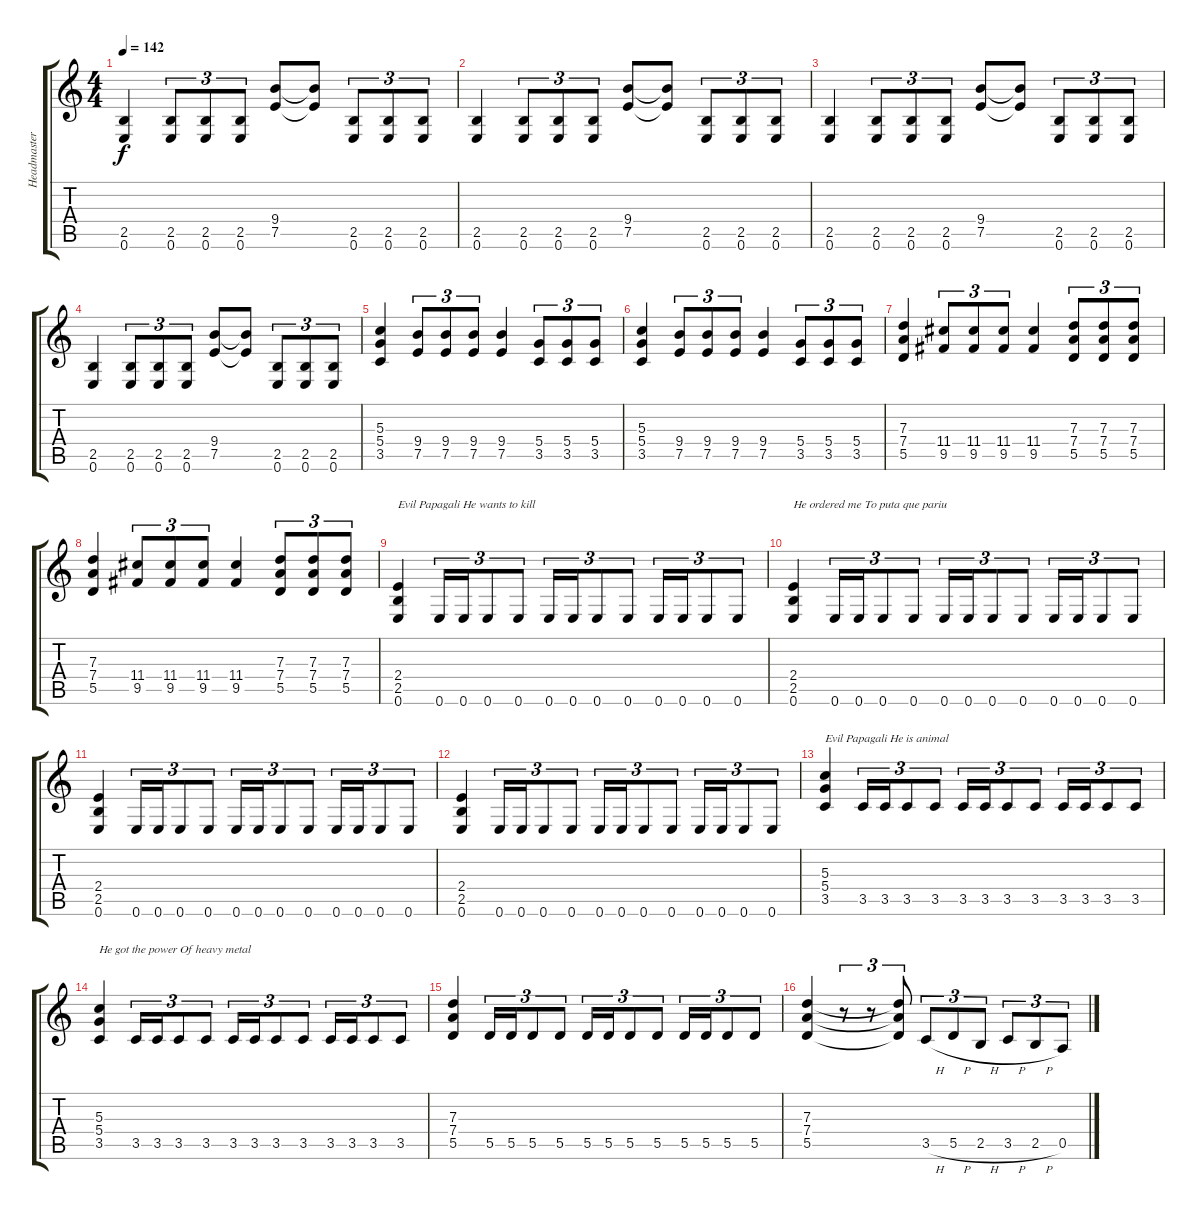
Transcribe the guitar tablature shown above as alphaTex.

\track ("Headmaster" "Headmaster") {instrument overdrivenguitar}
\staff {score tabs}
\tuning (E4 B3 G3 D3 A2 E2) {hide}
\ts (4 4)
\tempo 142
\clef g2
\ks c
(2.5 0.6).4{dy f} (2.5 0.6).8{tu (3 2)} (2.5 0.6).8{tu (3 2)} (2.5 0.6).8{tu (3 2)} (9.4 7.5).8 (9.4{t} 7.5{t}).8 (2.5 0.6).8{tu (3 2)} (2.5 0.6).8{tu (3 2)} (2.5 0.6).8{tu (3 2)} |
(2.5 0.6).4 (2.5 0.6).8{tu (3 2)} (2.5 0.6).8{tu (3 2)} (2.5 0.6).8{tu (3 2)} (9.4 7.5).8 (9.4{t} 7.5{t}).8 (2.5 0.6).8{tu (3 2)} (2.5 0.6).8{tu (3 2)} (2.5 0.6).8{tu (3 2)} |
(2.5 0.6).4 (2.5 0.6).8{tu (3 2)} (2.5 0.6).8{tu (3 2)} (2.5 0.6).8{tu (3 2)} (9.4 7.5).8 (9.4{t} 7.5{t}).8 (2.5 0.6).8{tu (3 2)} (2.5 0.6).8{tu (3 2)} (2.5 0.6).8{tu (3 2)} |
(2.5 0.6).4 (2.5 0.6).8{tu (3 2)} (2.5 0.6).8{tu (3 2)} (2.5 0.6).8{tu (3 2)} (9.4 7.5).8 (9.4{t} 7.5{t}).8 (2.5 0.6).8{tu (3 2)} (2.5 0.6).8{tu (3 2)} (2.5 0.6).8{tu (3 2)} |
(5.3 5.4 3.5).4 (9.4 7.5).8{tu (3 2)} (9.4 7.5).8{tu (3 2)} (9.4 7.5).8{tu (3 2)} (9.4 7.5).4 (5.4 3.5).8{tu (3 2)} (5.4 3.5).8{tu (3 2)} (5.4 3.5).8{tu (3 2)} |
(5.3 5.4 3.5).4 (9.4 7.5).8{tu (3 2)} (9.4 7.5).8{tu (3 2)} (9.4 7.5).8{tu (3 2)} (9.4 7.5).4 (5.4 3.5).8{tu (3 2)} (5.4 3.5).8{tu (3 2)} (5.4 3.5).8{tu (3 2)} |
(7.3 7.4 5.5).4 (11.4 9.5).8{tu (3 2)} (11.4 9.5).8{tu (3 2)} (11.4 9.5).8{tu (3 2)} (11.4 9.5).4 (7.3 7.4 5.5).8{tu (3 2)} (7.3 7.4 5.5).8{tu (3 2)} (7.3 7.4 5.5).8{tu (3 2)} |
(7.3 7.4 5.5).4 (11.4 9.5).8{tu (3 2)} (11.4 9.5).8{tu (3 2)} (11.4 9.5).8{tu (3 2)} (11.4 9.5).4 (7.3 7.4 5.5).8{tu (3 2)} (7.3 7.4 5.5).8{tu (3 2)} (7.3 7.4 5.5).8{tu (3 2)} |
(2.4 2.5 0.6).4{txt "Evil Papagali He wants to kill"} 0.6.16{tu (3 2)} 0.6.16{tu (3 2)} 0.6.8{tu (3 2)} 0.6.8{tu (3 2)} 0.6.16{tu (3 2)} 0.6.16{tu (3 2)} 0.6.8{tu (3 2)} 0.6.8{tu (3 2)} 0.6.16{tu (3 2)} 0.6.16{tu (3 2)} 0.6.8{tu (3 2)} 0.6.8{tu (3 2)} |
(2.4 2.5 0.6).4{txt "He ordered me To puta que pariu"} 0.6.16{tu (3 2)} 0.6.16{tu (3 2)} 0.6.8{tu (3 2)} 0.6.8{tu (3 2)} 0.6.16{tu (3 2)} 0.6.16{tu (3 2)} 0.6.8{tu (3 2)} 0.6.8{tu (3 2)} 0.6.16{tu (3 2)} 0.6.16{tu (3 2)} 0.6.8{tu (3 2)} 0.6.8{tu (3 2)} |
(2.4 2.5 0.6).4 0.6.16{tu (3 2)} 0.6.16{tu (3 2)} 0.6.8{tu (3 2)} 0.6.8{tu (3 2)} 0.6.16{tu (3 2)} 0.6.16{tu (3 2)} 0.6.8{tu (3 2)} 0.6.8{tu (3 2)} 0.6.16{tu (3 2)} 0.6.16{tu (3 2)} 0.6.8{tu (3 2)} 0.6.8{tu (3 2)} |
(2.4 2.5 0.6).4 0.6.16{tu (3 2)} 0.6.16{tu (3 2)} 0.6.8{tu (3 2)} 0.6.8{tu (3 2)} 0.6.16{tu (3 2)} 0.6.16{tu (3 2)} 0.6.8{tu (3 2)} 0.6.8{tu (3 2)} 0.6.16{tu (3 2)} 0.6.16{tu (3 2)} 0.6.8{tu (3 2)} 0.6.8{tu (3 2)} |
(5.3 5.4 3.5).4{txt "Evil Papagali He is animal"} 3.5.16{tu (3 2)} 3.5.16{tu (3 2)} 3.5.8{tu (3 2)} 3.5.8{tu (3 2)} 3.5.16{tu (3 2)} 3.5.16{tu (3 2)} 3.5.8{tu (3 2)} 3.5.8{tu (3 2)} 3.5.16{tu (3 2)} 3.5.16{tu (3 2)} 3.5.8{tu (3 2)} 3.5.8{tu (3 2)} |
(5.3 5.4 3.5).4{txt "He got the power Of heavy metal"} 3.5.16{tu (3 2)} 3.5.16{tu (3 2)} 3.5.8{tu (3 2)} 3.5.8{tu (3 2)} 3.5.16{tu (3 2)} 3.5.16{tu (3 2)} 3.5.8{tu (3 2)} 3.5.8{tu (3 2)} 3.5.16{tu (3 2)} 3.5.16{tu (3 2)} 3.5.8{tu (3 2)} 3.5.8{tu (3 2)} |
(7.3 7.4 5.5).4 5.5.16{tu (3 2)} 5.5.16{tu (3 2)} 5.5.8{tu (3 2)} 5.5.8{tu (3 2)} 5.5.16{tu (3 2)} 5.5.16{tu (3 2)} 5.5.8{tu (3 2)} 5.5.8{tu (3 2)} 5.5.16{tu (3 2)} 5.5.16{tu (3 2)} 5.5.8{tu (3 2)} 5.5.8{tu (3 2)} |
(7.3 7.4 5.5).4 r.8{tu (3 2)} r.8{tu (3 2)} (7.3{t} 7.4{t} 5.5{t}).8{tu (3 2)} 3.5{h}.8{tu (3 2)} 5.5{h}.8{tu (3 2)} 2.5{h}.8{tu (3 2)} 3.5{h}.8{tu (3 2)} 2.5{h}.8{tu (3 2)} 0.5.8{tu (3 2)}
